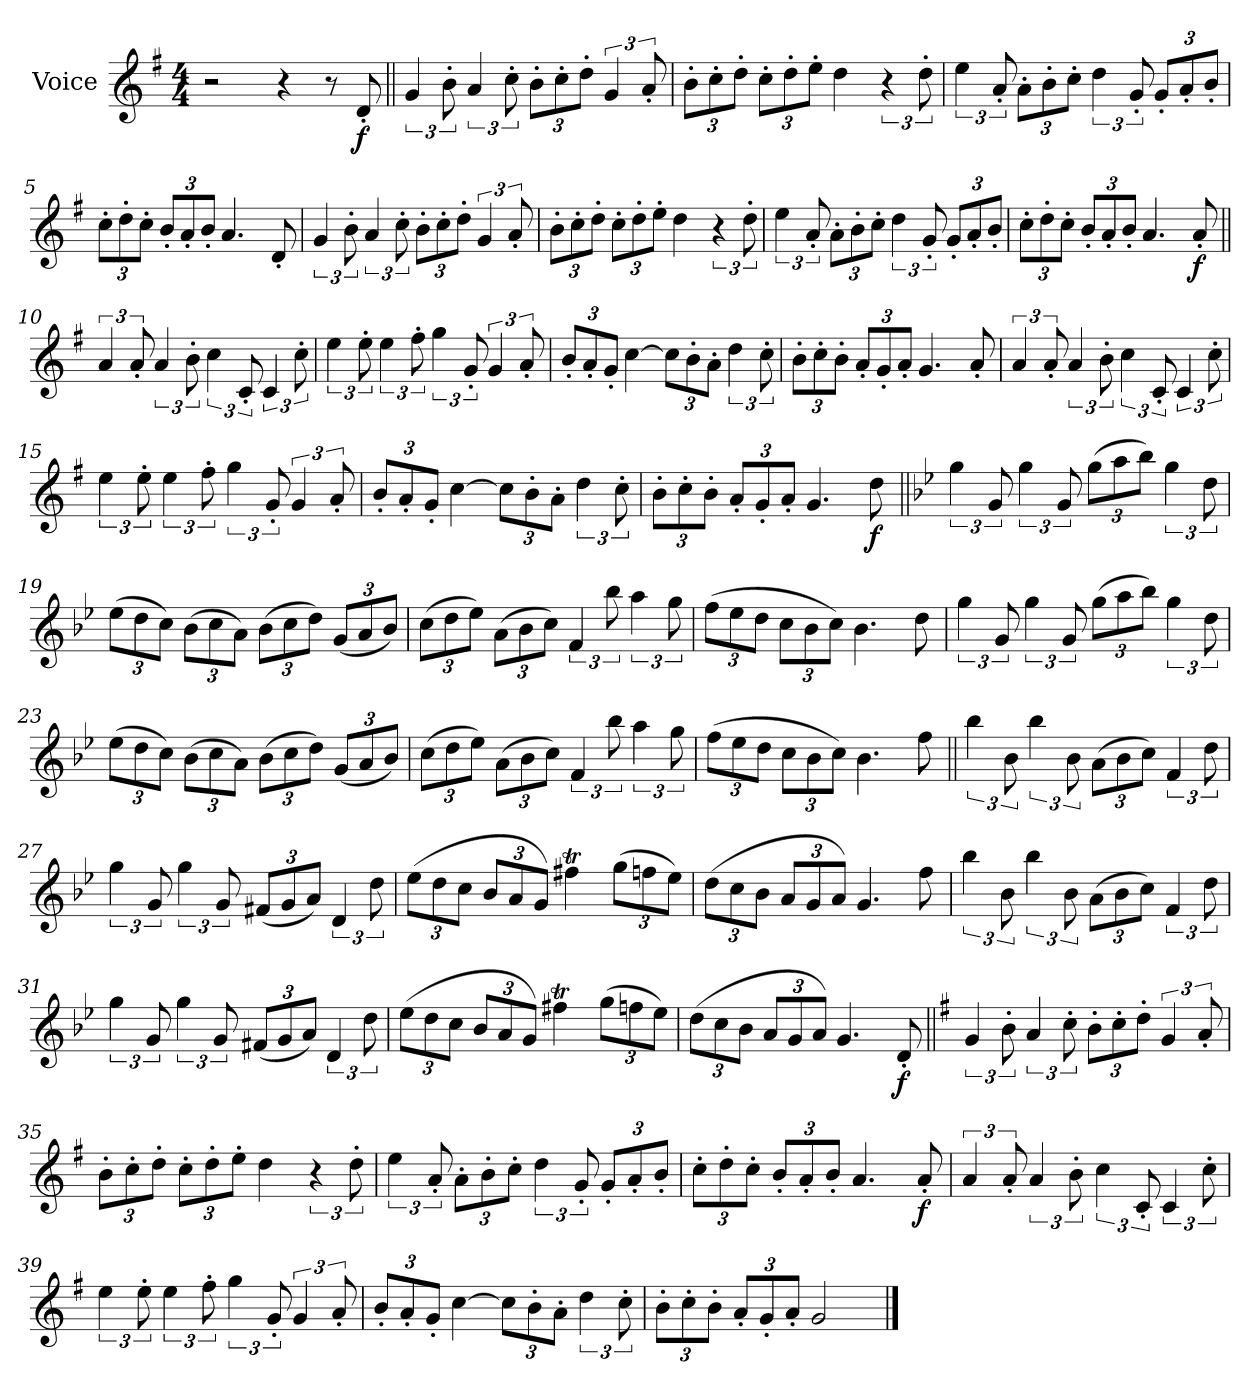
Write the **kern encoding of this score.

**kern	**dynam
*part1	*part1
*staff1	*staff1
*I"Voice	*
*I'Vc.	*
*clefG2	*
*k[f#]	*
*M4/4	*
*MM130	*
=1	=1
2r	.
4r	.
8r	.
!	!LO:DY:b
8d'	f
=2||	=2||
6g	.
12b'	.
6a	.
12cc'	.
*Xbrackettup	*
12b'L	.
12cc'	.
12dd'J	.
*brackettup	*
6g	.
12a'	.
=3	=3
*Xbrackettup	*
12b'L	.
12cc'	.
12dd'J	.
12cc'L	.
12dd'	.
12ee'J	.
4dd	.
*brackettup	*
6r	.
12dd'	.
=4	=4
6ee	.
12a'	.
*Xbrackettup	*
12a'L	.
12b'	.
12cc'J	.
*brackettup	*
6dd	.
12g'	.
*Xbrackettup	*
12g'L	.
12a'	.
12b'J	.
=5	=5
12cc'L	.
12dd'	.
12cc'J	.
12b'L	.
12a'	.
12b'J	.
4.a	.
8d'	.
=6	=6
*brackettup	*
6g	.
12b'	.
6a	.
12cc'	.
*Xbrackettup	*
12b'L	.
12cc'	.
12dd'J	.
*brackettup	*
6g	.
12a'	.
=7	=7
*Xbrackettup	*
12b'L	.
12cc'	.
12dd'J	.
12cc'L	.
12dd'	.
12ee'J	.
4dd	.
*brackettup	*
6r	.
12dd'	.
=8	=8
6ee	.
12a'	.
*Xbrackettup	*
12a'L	.
12b'	.
12cc'J	.
*brackettup	*
6dd	.
12g'	.
*Xbrackettup	*
12g'L	.
12a'	.
12b'J	.
=9	=9
12cc'L	.
12dd'	.
12cc'J	.
12b'L	.
12a'	.
12b'J	.
4.a	.
!	!LO:DY:b
8a'	f
=10||	=10||
*brackettup	*
6a	.
12a'	.
6a	.
12b'	.
6cc	.
12c'	.
6c	.
12cc'	.
=11	=11
6ee	.
12ee'	.
6ee	.
12ff#'	.
6gg	.
12g'	.
6g	.
12a'	.
=12	=12
*Xbrackettup	*
12b'L	.
12a'	.
12g'J	.
[4cc	.
12ccL]	.
12b'	.
12a'J	.
*brackettup	*
6dd	.
12cc'	.
=13	=13
*Xbrackettup	*
12b'L	.
12cc'	.
12b'J	.
12a'L	.
12g'	.
12a'J	.
4.g	.
8a'	.
=14	=14
*brackettup	*
6a	.
12a'	.
6a	.
12b'	.
6cc	.
12c'	.
6c	.
12cc'	.
=15	=15
6ee	.
12ee'	.
6ee	.
12ff#'	.
6gg	.
12g'	.
6g	.
12a'	.
=16	=16
*Xbrackettup	*
12b'L	.
12a'	.
12g'J	.
[4cc	.
12ccL]	.
12b'	.
12a'J	.
*brackettup	*
6dd	.
12cc'	.
=17	=17
*Xbrackettup	*
12b'L	.
12cc'	.
12b'J	.
12a'L	.
12g'	.
12a'J	.
4.g	.
!	!LO:DY:b
8dd!	f
=18||	=18||
*k[b-e-]	*
*brackettup	*
6gg!	.
12g!	.
6gg!	.
12g!	.
*Xbrackettup	*
(>12gg!L	.
12aa!	.
12bb-!J)	.
*brackettup	*
6gg!	.
12dd!	.
=19	=19
*Xbrackettup	*
(>12ee-!L	.
12dd!	.
12cc!J)	.
(>12b-!L	.
12cc!	.
12a!J)	.
(>12b-!L	.
12cc!	.
12dd!J)	.
(<12g!L	.
12a!	.
12b-!J)	.
=20	=20
(>12cc!L	.
12dd!	.
12ee-!J)	.
(>12a!L	.
12b-!	.
12cc!J)	.
*brackettup	*
6f!	.
12bb-!	.
6aa!	.
12gg!	.
=21	=21
*Xbrackettup	*
(>12ff!L	.
12ee-!	.
12dd!J	.
12cc!L	.
12b-!	.
12cc!J)	.
4.b-!	.
8dd!	.
=22	=22
*brackettup	*
6gg!	.
12g!	.
6gg!	.
12g!	.
*Xbrackettup	*
(>12gg!L	.
12aa!	.
12bb-!J)	.
*brackettup	*
6gg!	.
12dd!	.
=23	=23
*Xbrackettup	*
(>12ee-!L	.
12dd!	.
12cc!J)	.
(>12b-!L	.
12cc!	.
12a!J)	.
(>12b-!L	.
12cc!	.
12dd!J)	.
(<12g!L	.
12a!	.
12b-!J)	.
=24	=24
(>12cc!L	.
12dd!	.
12ee-!J)	.
(>12a!L	.
12b-!	.
12cc!J)	.
*brackettup	*
6f!	.
12bb-!	.
6aa!	.
12gg!	.
=25	=25
*Xbrackettup	*
(>12ff!L	.
12ee-!	.
12dd!J	.
12cc!L	.
12b-!	.
12cc!J)	.
4.b-!	.
8ff!	.
=26||	=26||
*brackettup	*
6bb-!	.
12b-!	.
6bb-!	.
12b-!	.
*Xbrackettup	*
(>12a!L	.
12b-!	.
12cc!J)	.
*brackettup	*
6f!	.
12dd!	.
=27	=27
6gg!	.
12g!	.
6gg!	.
12g!	.
*Xbrackettup	*
(<12f#X!L	.
12g!	.
12a!J)	.
*brackettup	*
6d!	.
12dd!	.
=28	=28
*Xbrackettup	*
(>12ee-!L	.
12dd!	.
12cc!J	.
12b-!L	.
12a!	.
12g!J)	.
4ff#Xt!	.
(>12gg!L	.
12ffn!	.
12ee-!J)	.
=29	=29
(>12dd!L	.
12cc!	.
12b-!J	.
12a!L	.
12g!	.
12a!J)	.
4.g!	.
8ff!	.
=30	=30
*brackettup	*
6bb-!	.
12b-!	.
6bb-!	.
12b-!	.
*Xbrackettup	*
(>12a!L	.
12b-!	.
12cc!J)	.
*brackettup	*
6f!	.
12dd!	.
=31	=31
6gg!	.
12g!	.
6gg!	.
12g!	.
*Xbrackettup	*
(<12f#X!L	.
12g!	.
12a!J)	.
*brackettup	*
6d!	.
12dd!	.
=32	=32
*Xbrackettup	*
(>12ee-!L	.
12dd!	.
12cc!J	.
12b-!L	.
12a!	.
12g!J)	.
4ff#Xt!	.
(>12gg!L	.
12ffn!	.
12ee-!J)	.
=33	=33
(>12dd!L	.
12cc!	.
12b-!J	.
12a!L	.
12g!	.
12a!J)	.
4.g!	.
!	!LO:DY:b
8d'	f
=34||	=34||
*k[f#]	*
*brackettup	*
6g	.
12b'	.
6a	.
12cc'	.
*Xbrackettup	*
12b'L	.
12cc'	.
12dd'J	.
*brackettup	*
6g	.
12a'	.
=35	=35
*Xbrackettup	*
12b'L	.
12cc'	.
12dd'J	.
12cc'L	.
12dd'	.
12ee'J	.
4dd	.
*brackettup	*
6r	.
12dd'	.
=36	=36
6ee	.
12a'	.
*Xbrackettup	*
12a'L	.
12b'	.
12cc'J	.
*brackettup	*
6dd	.
12g'	.
*Xbrackettup	*
12g'L	.
12a'	.
12b'J	.
=37	=37
12cc'L	.
12dd'	.
12cc'J	.
12b'L	.
12a'	.
12b'J	.
4.a	.
!	!LO:DY:b
8a'	f
=38	=38
*brackettup	*
6a	.
12a'	.
6a	.
12b'	.
6cc	.
12c'	.
6c	.
12cc'	.
=39	=39
6ee	.
12ee'	.
6ee	.
12ff#'	.
6gg	.
12g'	.
6g	.
12a'	.
=40	=40
*Xbrackettup	*
12b'L	.
12a'	.
12g'J	.
[4cc	.
12ccL]	.
12b'	.
12a'J	.
*brackettup	*
6dd	.
12cc'	.
=41	=41
*Xbrackettup	*
12b'L	.
12cc'	.
12b'J	.
12a'L	.
12g'	.
12a'J	.
2g	.
==	==
*-	*-
